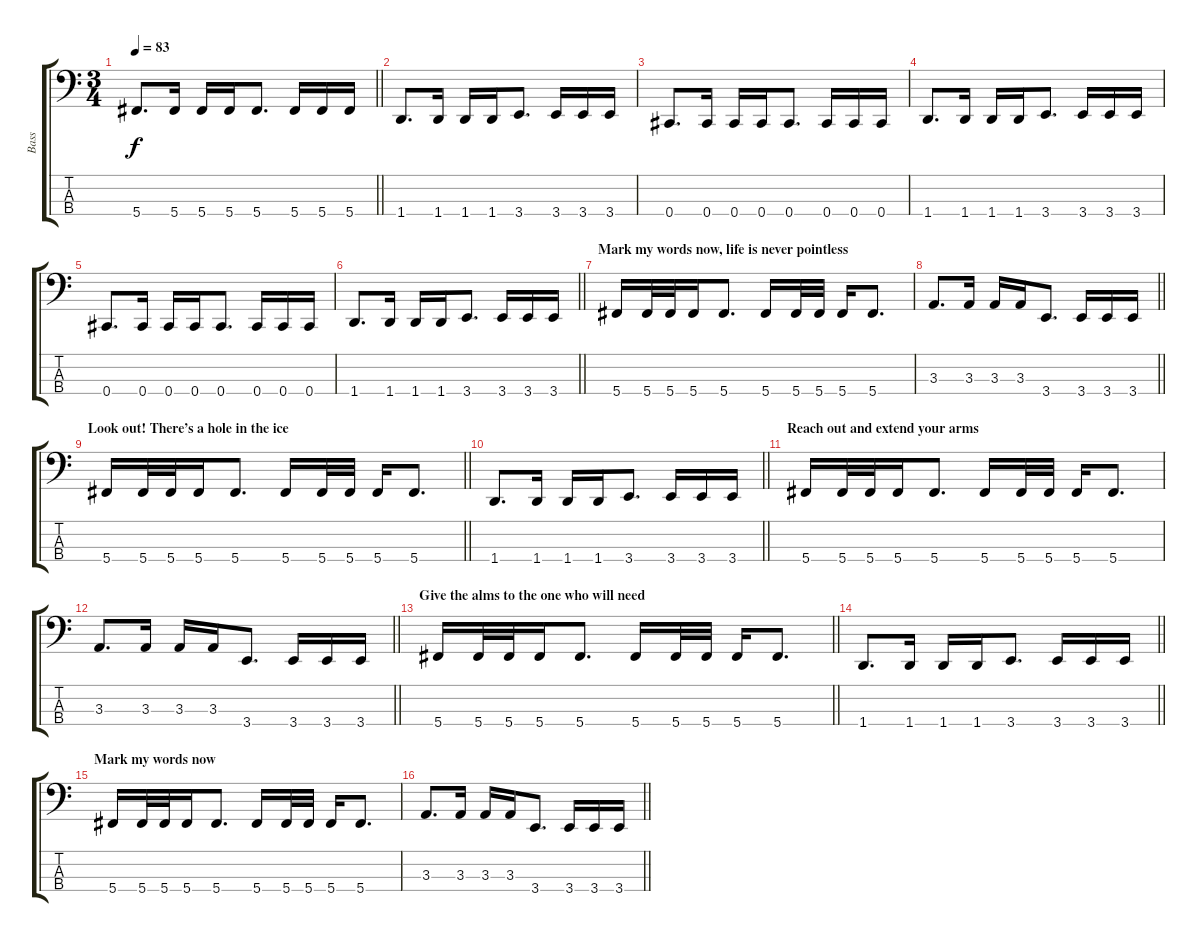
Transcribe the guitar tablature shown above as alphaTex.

\track ("Bass" "Bass") {instrument electricbassfinger}
\staff {score tabs}
\tuning (E2 B1 Gb1 Db1) {hide}
\ts (3 4)
\tempo 83
\clef f4
\barLineRight lightlight
\ks c
5.4.8{d dy f} 5.4.16 5.4.16 5.4.16 5.4.8{d} 5.4.16 5.4.16 5.4.16 |
1.4.8{d} 1.4.16 1.4.16 1.4.16 3.4.8{d} 3.4.16 3.4.16 3.4.16 |
0.4.8{d} 0.4.16 0.4.16 0.4.16 0.4.8{d} 0.4.16 0.4.16 0.4.16 |
1.4.8{d} 1.4.16 1.4.16 1.4.16 3.4.8{d} 3.4.16 3.4.16 3.4.16 |
0.4.8{d} 0.4.16 0.4.16 0.4.16 0.4.8{d} 0.4.16 0.4.16 0.4.16 |
\barLineRight lightlight
1.4.8{d} 1.4.16 1.4.16 1.4.16 3.4.8{d} 3.4.16 3.4.16 3.4.16 |
\section ("" "Mark my words now, life is never pointless")
5.4.16 5.4.32 5.4.32 5.4.16 5.4.8{d} 5.4.16 5.4.32 5.4.32 5.4.16 5.4.8{d} |
\barLineRight lightlight
3.3.8{d} 3.3.16 3.3.16 3.3.16 3.4.8{d} 3.4.16 3.4.16 3.4.16 |
\section ("" "Look out! There’s a hole in the ice")
\barLineRight lightlight
5.4.16 5.4.32 5.4.32 5.4.16 5.4.8{d} 5.4.16 5.4.32 5.4.32 5.4.16 5.4.8{d} |
\barLineRight lightlight
1.4.8{d} 1.4.16 1.4.16 1.4.16 3.4.8{d} 3.4.16 3.4.16 3.4.16 |
\section ("" "Reach out and extend your arms")
5.4.16 5.4.32 5.4.32 5.4.16 5.4.8{d} 5.4.16 5.4.32 5.4.32 5.4.16 5.4.8{d} |
\barLineRight lightlight
3.3.8{d} 3.3.16 3.3.16 3.3.16 3.4.8{d} 3.4.16 3.4.16 3.4.16 |
\section ("" "Give the alms to the one who will need")
\barLineRight lightlight
5.4.16 5.4.32 5.4.32 5.4.16 5.4.8{d} 5.4.16 5.4.32 5.4.32 5.4.16 5.4.8{d} |
\barLineRight lightlight
1.4.8{d} 1.4.16 1.4.16 1.4.16 3.4.8{d} 3.4.16 3.4.16 3.4.16 |
\section ("" "Mark my words now")
5.4.16 5.4.32 5.4.32 5.4.16 5.4.8{d} 5.4.16 5.4.32 5.4.32 5.4.16 5.4.8{d} |
\barLineRight lightlight
3.3.8{d} 3.3.16 3.3.16 3.3.16 3.4.8{d} 3.4.16 3.4.16 3.4.16
